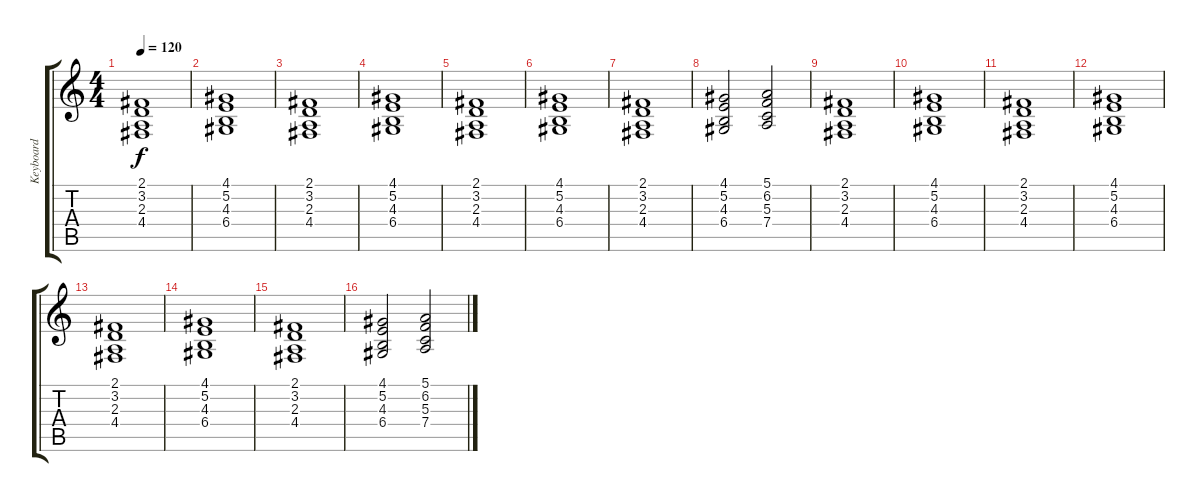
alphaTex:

\track ("Keyboard" "Keyboard") {instrument fx6goblins}
\staff {score tabs}
\tuning (E4 B3 G3 D3 A2 E2) {hide}
\ts (4 4)
\tempo 120
\clef g2
\ks c
(2.1 3.2 2.3 4.4).1{dy f} |
(4.1 5.2 4.3 6.4).1 |
(2.1 3.2 2.3 4.4).1 |
(4.1 5.2 4.3 6.4).1 |
(2.1 3.2 2.3 4.4).1 |
(4.1 5.2 4.3 6.4).1 |
(2.1 3.2 2.3 4.4).1 |
(4.1 5.2 4.3 6.4).2 (5.1 6.2 5.3 7.4).2 |
(2.1 3.2 2.3 4.4).1 |
(4.1 5.2 4.3 6.4).1 |
(2.1 3.2 2.3 4.4).1 |
(4.1 5.2 4.3 6.4).1 |
(2.1 3.2 2.3 4.4).1 |
(4.1 5.2 4.3 6.4).1 |
(2.1 3.2 2.3 4.4).1 |
(4.1 5.2 4.3 6.4).2 (5.1 6.2 5.3 7.4).2
